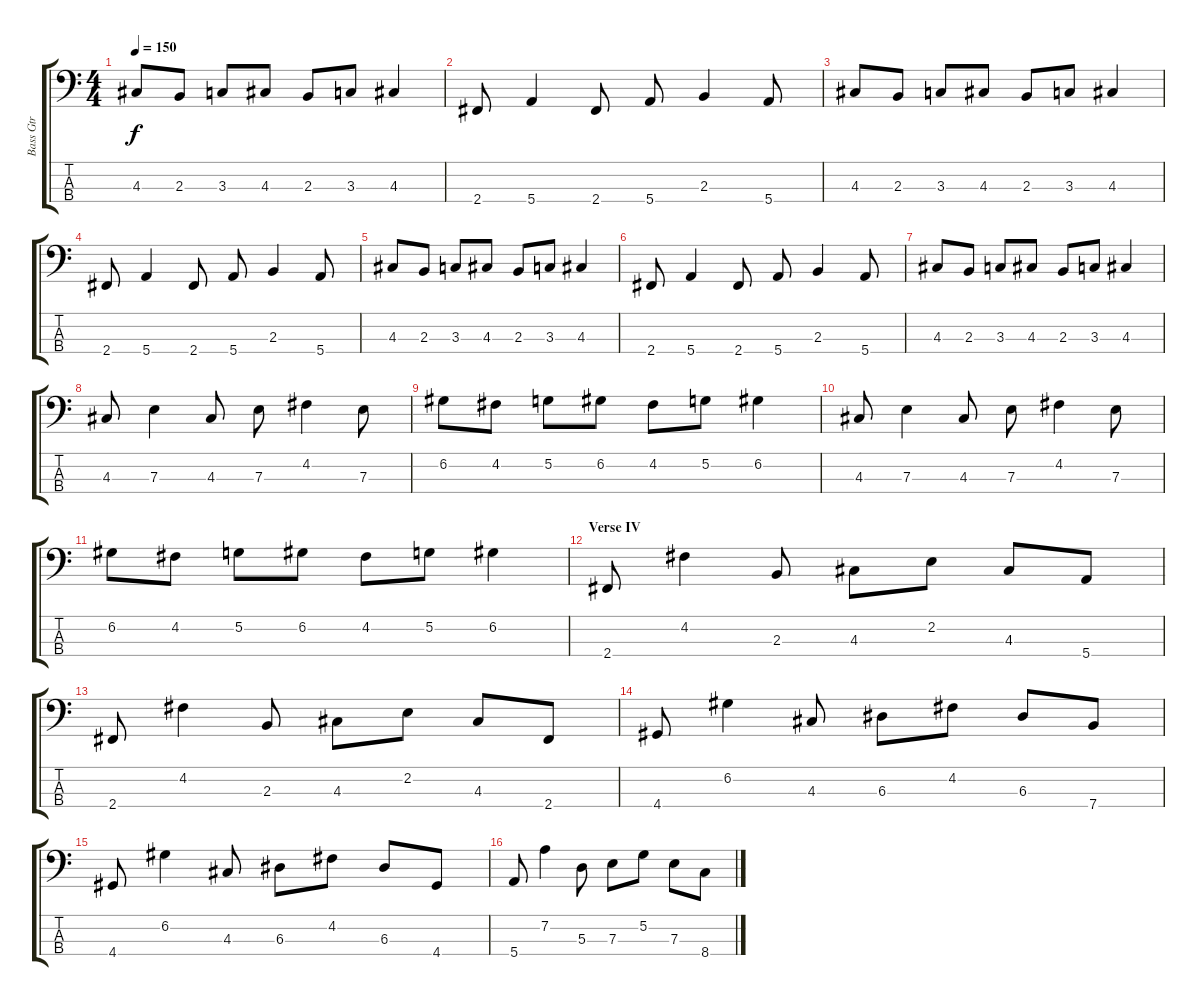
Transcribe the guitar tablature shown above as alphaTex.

\track ("Bass Gtr" "Bass Gtr") {instrument electricbassfinger}
\staff {score tabs}
\tuning (G2 D2 A1 E1) {hide}
\ts (4 4)
\tempo 150
\clef f4
\ks c
4.3.8{dy f} 2.3.8 3.3.8 4.3.8 2.3.8 3.3.8 4.3.4 |
2.4.8 5.4.4 2.4.8 5.4.8 2.3.4 5.4.8 |
4.3.8 2.3.8 3.3.8 4.3.8 2.3.8 3.3.8 4.3.4 |
2.4.8 5.4.4 2.4.8 5.4.8 2.3.4 5.4.8 |
4.3.8 2.3.8 3.3.8 4.3.8 2.3.8 3.3.8 4.3.4 |
2.4.8 5.4.4 2.4.8 5.4.8 2.3.4 5.4.8 |
4.3.8 2.3.8 3.3.8 4.3.8 2.3.8 3.3.8 4.3.4 |
4.3.8 7.3.4 4.3.8 7.3.8 4.2.4 7.3.8 |
6.2.8 4.2.8 5.2.8 6.2.8 4.2.8 5.2.8 6.2.4 |
4.3.8 7.3.4 4.3.8 7.3.8 4.2.4 7.3.8 |
6.2.8 4.2.8 5.2.8 6.2.8 4.2.8 5.2.8 6.2.4 |
\section ("" "Verse IV")
2.4.8 4.2.4 2.3.8 4.3.8 2.2.8 4.3.8 5.4.8 |
2.4.8 4.2.4 2.3.8 4.3.8 2.2.8 4.3.8 2.4.8 |
4.4.8 6.2.4 4.3.8 6.3.8 4.2.8 6.3.8 7.4.8 |
4.4.8 6.2.4 4.3.8 6.3.8 4.2.8 6.3.8 4.4.8 |
5.4.8 7.2.4 5.3.8 7.3.8 5.2.8 7.3.8 8.4.8
